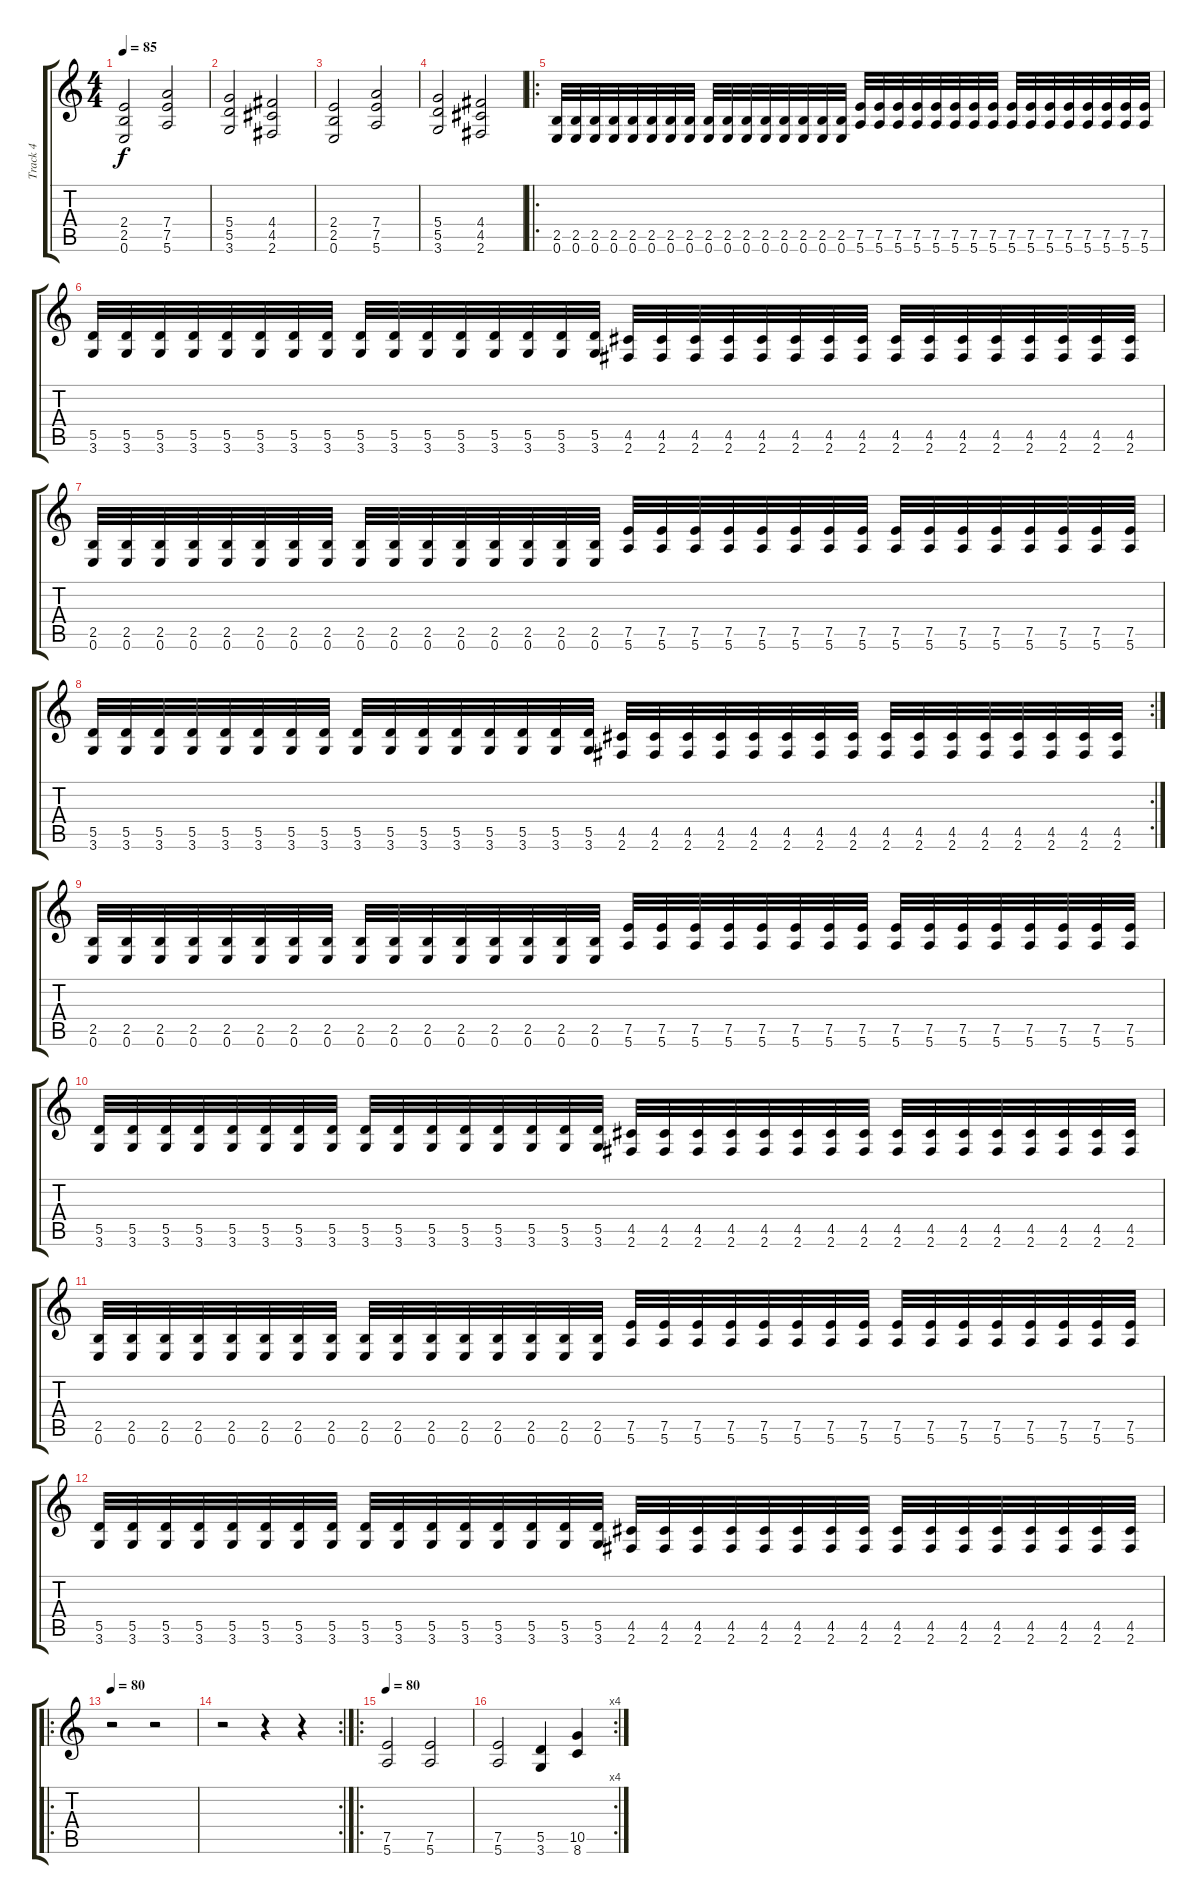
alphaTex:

\track ("Track 4" "Track 4") {instrument distortionguitar}
\staff {score tabs}
\tuning (E4 B3 G3 D3 A2 E2) {hide}
\ts (4 4)
\tempo 85
\clef g2
\ks c
(2.4 2.5 0.6).2{dy f} (7.4 7.5 5.6).2 |
(5.4 5.5 3.6).2 (4.4 4.5 2.6).2 |
(2.4 2.5 0.6).2 (7.4 7.5 5.6).2 |
(5.4 5.5 3.6).2 (4.4 4.5 2.6).2 |
\ro
(2.5 0.6).32 (2.5 0.6).32 (2.5 0.6).32 (2.5 0.6).32 (2.5 0.6).32 (2.5 0.6).32 (2.5 0.6).32 (2.5 0.6).32 (2.5 0.6).32 (2.5 0.6).32 (2.5 0.6).32 (2.5 0.6).32 (2.5 0.6).32 (2.5 0.6).32 (2.5 0.6).32 (2.5 0.6).32 (7.5 5.6).32 (7.5 5.6).32 (7.5 5.6).32 (7.5 5.6).32 (7.5 5.6).32 (7.5 5.6).32 (7.5 5.6).32 (7.5 5.6).32 (7.5 5.6).32 (7.5 5.6).32 (7.5 5.6).32 (7.5 5.6).32 (7.5 5.6).32 (7.5 5.6).32 (7.5 5.6).32 (7.5 5.6).32 |
(5.5 3.6).32 (5.5 3.6).32 (5.5 3.6).32 (5.5 3.6).32 (5.5 3.6).32 (5.5 3.6).32 (5.5 3.6).32 (5.5 3.6).32 (5.5 3.6).32 (5.5 3.6).32 (5.5 3.6).32 (5.5 3.6).32 (5.5 3.6).32 (5.5 3.6).32 (5.5 3.6).32 (5.5 3.6).32 (4.5 2.6).32 (4.5 2.6).32 (4.5 2.6).32 (4.5 2.6).32 (4.5 2.6).32 (4.5 2.6).32 (4.5 2.6).32 (4.5 2.6).32 (4.5 2.6).32 (4.5 2.6).32 (4.5 2.6).32 (4.5 2.6).32 (4.5 2.6).32 (4.5 2.6).32 (4.5 2.6).32 (4.5 2.6).32 |
(2.5 0.6).32 (2.5 0.6).32 (2.5 0.6).32 (2.5 0.6).32 (2.5 0.6).32 (2.5 0.6).32 (2.5 0.6).32 (2.5 0.6).32 (2.5 0.6).32 (2.5 0.6).32 (2.5 0.6).32 (2.5 0.6).32 (2.5 0.6).32 (2.5 0.6).32 (2.5 0.6).32 (2.5 0.6).32 (7.5 5.6).32 (7.5 5.6).32 (7.5 5.6).32 (7.5 5.6).32 (7.5 5.6).32 (7.5 5.6).32 (7.5 5.6).32 (7.5 5.6).32 (7.5 5.6).32 (7.5 5.6).32 (7.5 5.6).32 (7.5 5.6).32 (7.5 5.6).32 (7.5 5.6).32 (7.5 5.6).32 (7.5 5.6).32 |
\rc 2
(5.5 3.6).32 (5.5 3.6).32 (5.5 3.6).32 (5.5 3.6).32 (5.5 3.6).32 (5.5 3.6).32 (5.5 3.6).32 (5.5 3.6).32 (5.5 3.6).32 (5.5 3.6).32 (5.5 3.6).32 (5.5 3.6).32 (5.5 3.6).32 (5.5 3.6).32 (5.5 3.6).32 (5.5 3.6).32 (4.5 2.6).32 (4.5 2.6).32 (4.5 2.6).32 (4.5 2.6).32 (4.5 2.6).32 (4.5 2.6).32 (4.5 2.6).32 (4.5 2.6).32 (4.5 2.6).32 (4.5 2.6).32 (4.5 2.6).32 (4.5 2.6).32 (4.5 2.6).32 (4.5 2.6).32 (4.5 2.6).32 (4.5 2.6).32 |
(2.5 0.6).32 (2.5 0.6).32 (2.5 0.6).32 (2.5 0.6).32 (2.5 0.6).32 (2.5 0.6).32 (2.5 0.6).32 (2.5 0.6).32 (2.5 0.6).32 (2.5 0.6).32 (2.5 0.6).32 (2.5 0.6).32 (2.5 0.6).32 (2.5 0.6).32 (2.5 0.6).32 (2.5 0.6).32 (7.5 5.6).32 (7.5 5.6).32 (7.5 5.6).32 (7.5 5.6).32 (7.5 5.6).32 (7.5 5.6).32 (7.5 5.6).32 (7.5 5.6).32 (7.5 5.6).32 (7.5 5.6).32 (7.5 5.6).32 (7.5 5.6).32 (7.5 5.6).32 (7.5 5.6).32 (7.5 5.6).32 (7.5 5.6).32 |
(5.5 3.6).32 (5.5 3.6).32 (5.5 3.6).32 (5.5 3.6).32 (5.5 3.6).32 (5.5 3.6).32 (5.5 3.6).32 (5.5 3.6).32 (5.5 3.6).32 (5.5 3.6).32 (5.5 3.6).32 (5.5 3.6).32 (5.5 3.6).32 (5.5 3.6).32 (5.5 3.6).32 (5.5 3.6).32 (4.5 2.6).32 (4.5 2.6).32 (4.5 2.6).32 (4.5 2.6).32 (4.5 2.6).32 (4.5 2.6).32 (4.5 2.6).32 (4.5 2.6).32 (4.5 2.6).32 (4.5 2.6).32 (4.5 2.6).32 (4.5 2.6).32 (4.5 2.6).32 (4.5 2.6).32 (4.5 2.6).32 (4.5 2.6).32 |
(2.5 0.6).32 (2.5 0.6).32 (2.5 0.6).32 (2.5 0.6).32 (2.5 0.6).32 (2.5 0.6).32 (2.5 0.6).32 (2.5 0.6).32 (2.5 0.6).32 (2.5 0.6).32 (2.5 0.6).32 (2.5 0.6).32 (2.5 0.6).32 (2.5 0.6).32 (2.5 0.6).32 (2.5 0.6).32 (7.5 5.6).32 (7.5 5.6).32 (7.5 5.6).32 (7.5 5.6).32 (7.5 5.6).32 (7.5 5.6).32 (7.5 5.6).32 (7.5 5.6).32 (7.5 5.6).32 (7.5 5.6).32 (7.5 5.6).32 (7.5 5.6).32 (7.5 5.6).32 (7.5 5.6).32 (7.5 5.6).32 (7.5 5.6).32 |
(5.5 3.6).32 (5.5 3.6).32 (5.5 3.6).32 (5.5 3.6).32 (5.5 3.6).32 (5.5 3.6).32 (5.5 3.6).32 (5.5 3.6).32 (5.5 3.6).32 (5.5 3.6).32 (5.5 3.6).32 (5.5 3.6).32 (5.5 3.6).32 (5.5 3.6).32 (5.5 3.6).32 (5.5 3.6).32 (4.5 2.6).32 (4.5 2.6).32 (4.5 2.6).32 (4.5 2.6).32 (4.5 2.6).32 (4.5 2.6).32 (4.5 2.6).32 (4.5 2.6).32 (4.5 2.6).32 (4.5 2.6).32 (4.5 2.6).32 (4.5 2.6).32 (4.5 2.6).32 (4.5 2.6).32 (4.5 2.6).32 (4.5 2.6).32 |
\ro
\tempo 80
r.2 r.2 |
\rc 2
r.2 r.4 r.4 |
\ro
\tempo 80
(7.5 5.6).2{volume 12} (7.5 5.6).2 |
\rc 4
(7.5 5.6).2 (5.5 3.6).4 (10.5 8.6).4
